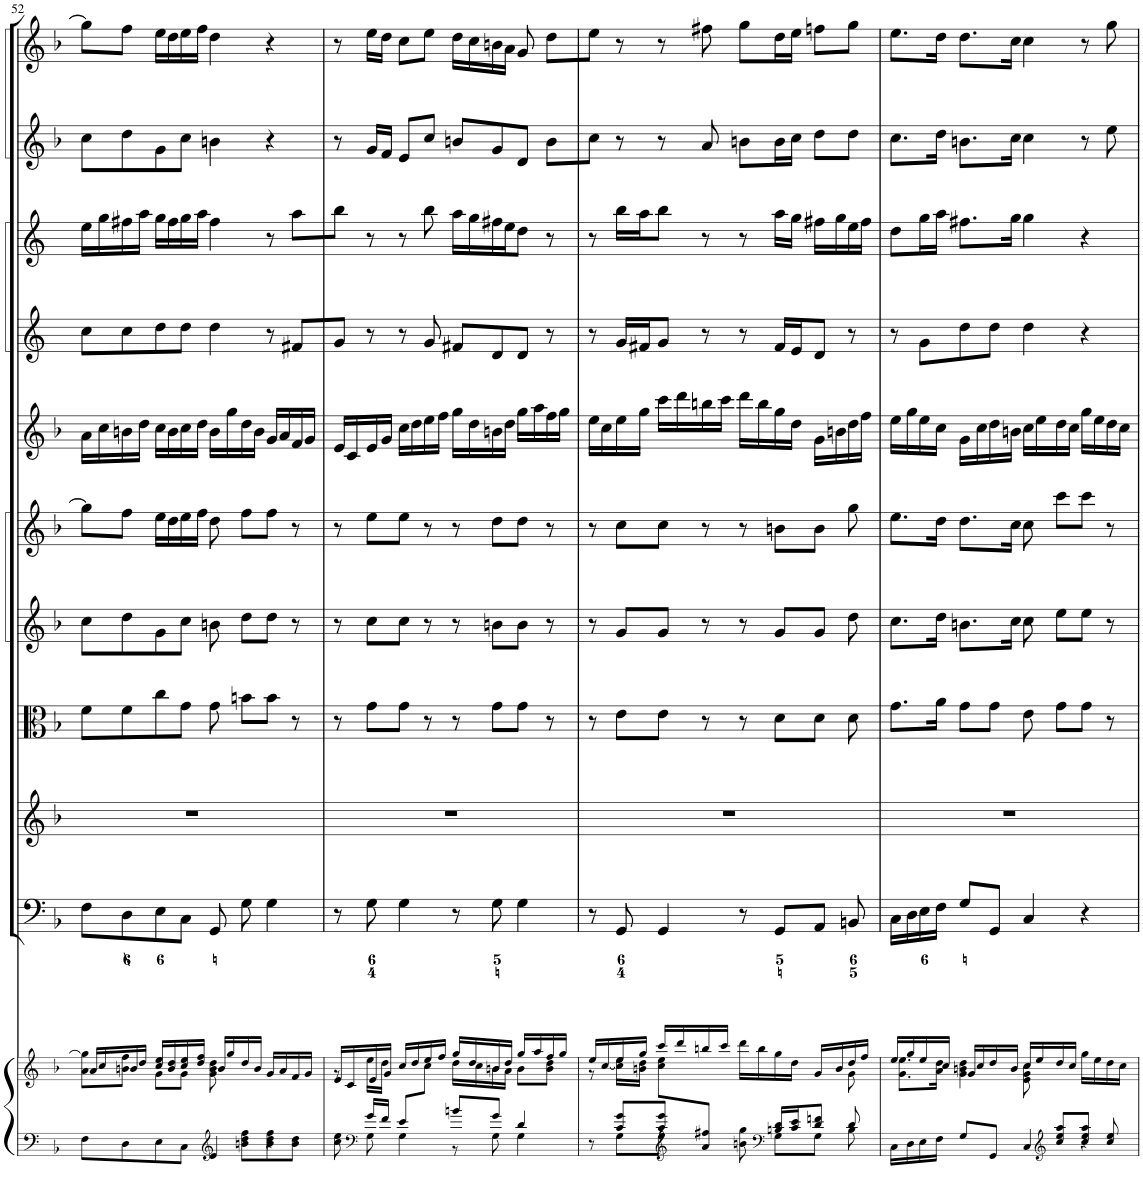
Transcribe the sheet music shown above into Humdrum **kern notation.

**kern	**kern	**kern	**kern	**kern	**kern	**kern	**kern	**kern	**kern	**kern	**kern
*part11	*part11	*part10	*part9	*part8	*part7	*part6	*part5	*part4	*part3	*part2	*part1
*staff12	*staff11	*staff10	*staff9	*staff8	*staff7	*staff6	*staff5	*staff4	*staff3	*staff2	*staff1
*I"Piano reduction	*	*I"Continuo	*I"Alto	*I"Viola	*I"Violino II	*I"Violino I	*I"Violino Solo	*I"Corno II	*I"Corno I	*I"Oboe II	*I"Oboe I
*I'Pno	*	*	*	*	*	*	*I'Vln	*	*	*I'Ob	*I'Ob
!!LO:PB:g=z
*clefF4	*clefG2	*clefF4	*clefG2	*clefC3	*clefG2	*clefG2	*clefG2	*clefG2	*clefG2	*clefG2	*clefG2
*	*	*	*	*	*	*	*	*Trd4c7	*Trd4c7	*	*
*k[b-]	*k[b-]	*k[b-]	*k[b-]	*k[b-]	*k[b-]	*k[b-]	*k[b-]	*k[]	*k[]	*k[b-]	*k[b-]
*M4/4	*M4/4	*M4/4	*M4/4	*M4/4	*M4/4	*M4/4	*M4/4	*M4/4	*M4/4	*M4/4	*M4/4
*met(c)	*met(c)	*met(c)	*met(c)	*met(c)	*met(c)	*met(c)	*met(c)	*met(c)	*met(c)	*met(c)	*met(c)
=52	=52	=52	=52	=52	=52	=52	=52	=52	=52	=52	=52
*^	*^	*	*	*	*	*	*	*	*	*	*
8ryy	8F\L	16a/LL	8a\ 8gg\]L	8F\L	1r	8f\L	8cc\L	8gg\L]	16a\LL	8cc\L	16ee\LL	8cc\L	8gg\L]
.	.	16cc/	.	.	.	.	.	.	16cc\	.	16gg\	.	.
.	8D\	16bn/	8b\ 8ff\J	8D\	.	8f\	8dd\	8ff\J	16bn\	8cc\	16ff#X\	8dd\	8ff\J
.	.	16dd/JJ	.	.	.	.	.	.	16dd\JJ	.	16aa\JJ	.	.
.	8E\	16cc/ 16ee/LL	8g\L	8E\	.	8cc\	8g\	16ee\LL	16cc\LL	8dd\	16gg\LL	8g\	16ee\LL
.	.	16b/ 16dd/	.	.	.	.	.	16dd\	16b\	.	16ff#\	.	16dd\
.	8C\J	16cc/ 16ee/	8g\J	8C\J	.	8g\J	8cc\J	16ee\	16cc\	8dd\J	16gg\	8cc\J	16ee\
.	.	16dd/ 16ff/JJ	.	.	.	.	.	16ff\JJ	16dd\JJ	.	16aa\JJ	.	16ff\JJ
.	4GG/	16b/LL	8g\ 8b\ 8dd\	8GG/	.	8g\	8bn\	8dd\	16b\LL	4dd\	4ff#\	4bn\	4dd\
.	.	16gg/	.	.	.	.	.	.	16gg\	.	.	.	.
*clefG2	*	*	*	*	*	*	*	*	*	*	*	*	*
8bn\ 8dd\ 8ff\L	.	16dd/	4.ryy	8G\	.	8bn\L	8dd\L	8ff\L	16dd\	.	.	.	.
.	.	16b/JJ	.	.	.	.	.	.	16b\JJ	.	.	.	.
8b\ 8dd\ 8ff\	4r	16g/LL	.	4G\	.	8b\J	8dd\J	8ff\J	16g/LL	8r	8r	4r	4r
.	.	16a/	.	.	.	.	.	.	16a/	.	.	.	.
8b\ 8dd\J	.	16f/	.	.	.	8r	8r	8r	16f/	8f#X/L	8aa\L	.	.
.	.	16g/JJ	.	.	.	.	.	.	16g/JJ	.	.	.	.
=53	=53	=53	=53	=53	=53	=53	=53	=53	=53	=53	=53	=53	=53
*	*^	*	*	*	*	*	*	*	*	*	*	*	*
4ryy	8cc\ 8ee\	8ryy	16e/LL	8r	8r	1r	8r	8r	8r	16e/LL	8g/J	8bb\J	8r	8r
.	.	.	16c/	.	.	.	.	.	.	16c/	.	.	.	.
*clefF4	*	*	*	*	*	*	*	*	*	*	*	*	*	*
.	16g/LL	8G\	16e/	16ee\LL	8G\	.	8g\L	8cc\L	8ee\L	16e/	8r	8r	16g/LL	16ee\LL
.	16f/JJ	.	16g/JJ	16dd\JJ	.	.	.	.	.	16g/JJ	.	.	16f/JJ	16dd\JJ
8e/L	4ryy	4G\	16cc/LL	8ryy	4G\	.	8g\J	8cc\J	8ee\J	16cc\LL	8r	8r	8e/L	8cc\L
.	.	.	16dd/	.	.	.	.	.	.	16dd\	.	.	.	.
2ryy	.	.	16ee/	8cc\J	.	.	8r	8r	8r	16ee\	8g/	8bb\	8cc/J	8ee\J
.	.	.	16ff/JJ	.	.	.	.	.	.	16ff\JJ	.	.	.	.
.	8bn/L	8r	16gg/LL	16dd\LL	8r	.	8r	8r	8r	16gg\LL	8f#X/L	16aa\LL	8bn/L	16dd\LL
.	.	.	16dd/	16cc\	.	.	.	.	.	16dd\	.	16gg\	.	16cc\
.	8g/J	8G\	16bn/	16b\	8G\	.	8g\L	8bn\L	8dd\L	16bn\	8d/	16ff#X\	8g/	16bn\
.	.	.	16dd/JJ	16a\JJ	.	.	.	.	.	16dd\JJ	.	16ee\J	.	16a\JJ
.	4d/	4G\	16gg/LL	8b\L	4G\	.	8g\J	8b\J	8dd\J	16gg\LL	8d/J	8dd\J	8d/J	8g/
.	.	.	16aa/	.	.	.	.	.	.	16aa\	.	.	.	.
8ryy	.	.	16ff/	8b\ 8dd\J	.	.	8r	8r	8r	16ff\	8r	8r	8b\L	8dd\L
.	.	.	16gg/JJ	.	.	.	.	.	.	16gg\JJ	.	.	.	.
=54	=54	=54	=54	=54	=54	=54	=54	=54	=54	=54	=54	=54	=54	=54
4.ryy	8r	8ryy	16ee/LL	8r	8r	1r	8r	8r	8r	16ee\LL	8r	8r	8cc\J	8ee\J
.	.	.	[<16cc/	.	.	.	.	.	.	16cc\	.	.	.	.
.	8c/ 8g/L	8G\L	16ee/	16cc\] 16ee\LL	8GG/	.	8e\L	8g/L	8cc\L	16ee\	16g/LL	16bb\LL	8r	8r
.	.	.	16gg/JJ	16bn\ 16dd\JJ	.	.	.	.	.	16gg\JJ	16f#X/J	16aa\J	.	.
.	8c/ 8g/J	8G\J	16ccc/LL	8cc\ 8ee\L	4GG/	.	8e\J	8g/J	8cc\J	16ccc\LL	8g/J	8bb\J	8r	8r
.	.	.	16ddd/	.	.	.	.	.	.	16ddd\	.	.	.	.
*clefG2	*	*	*	*	*	*	*	*	*	*	*	*	*	*
8a/ 8ff#X/J	8ryy	8ryy	16bbn/	4ryy	.	.	8r	8r	8r	16bbn\	8r	8r	8a/	8ff#X\
.	.	.	16ccc/JJ	.	.	.	.	.	.	16ccc\JJ	.	.	.	.
8bn\ 8gg\	8ryy	8ryy	16ddd\LL	.	8r	.	8r	8r	8r	16ddd\LL	8r	8r	8bn\L	8gg\L
.	.	.	16bb\	.	.	.	.	.	.	16bb\	.	.	.	.
*clefF4	*	*	*	*	*	*	*	*	*	*	*	*	*	*
4.ryy	16Bn/ 16d/LL	8G\L	16gg\	8ryy	8GG/L	.	8d\L	8g/L	8bn\L	16gg\	16f#/LL	16aa\LL	16b\L	16dd\L
.	16c/ 16e/J	.	16dd\JJ	.	.	.	.	.	.	16dd\JJ	16e/J	16gg\JJ	16cc\JJ	16ee\JJ
.	8d/ 8fn/J	8G\J	16g/LL	8ryy	8AA/J	.	8d\J	8g/J	8b\J	16g\LL	8d/J	16ff#X\LL	8dd\L	8ffn\L
.	.	.	16b/	.	.	.	.	.	.	16bn\	.	16gg\	.	.
.	8d/	8B\	16dd/	8g\	8BBn/	.	8d\	8dd\	8gg\	16dd\	8r	16ee\	8dd\J	8gg\J
.	.	.	16ff/JJ	.	.	.	.	.	.	16ff\JJ	.	16ff#\JJ	.	.
*	*v	*v	*	*	*	*	*	*	*	*	*	*	*	*
=55	=55	=55	=55	=55	=55	=55	=55	=55	=55	=55	=55	=55	=55
8ryy	16C\LL	16ee/LL	8.g\ 8.ee\L	16C\LL	1r	8.g\L	8.cc\L	8.ee\L	16ee\LL	8r	8dd\L	8.cc\L	8.ee\L
.	16D\	16gg/	.	16D\	.	.	.	.	16gg\	.	.	.	.
.	16E\	16ee/	.	16E\	.	.	.	.	16ee\	8g\L	16gg\L	.	.
.	16F\JJ	16cc/JJ	16a\ 16dd\Jk	16F\JJ	.	16a\Jk	16dd\Jk	16dd\Jk	16cc\JJ	.	16aa\JJ	16dd\Jk	16dd\Jk
.	8G/L	16g/LL	4g\ 4bn\ 4dd\	8G/L	.	8g\L	8.bn\L	8.dd\L	16g\LL	8dd\	8.ff#X\L	8.bn\L	8.dd\L
.	.	16cc/	.	.	.	.	.	.	16cc\	.	.	.	.
.	8GG/J	16dd/	.	8GG/J	.	8g\J	.	.	16dd\	8dd\J	.	.	.
.	.	16b/JJ	.	.	.	.	16cc\Jk	16cc\Jk	16bn\JJ	.	16gg\Jk	16cc\Jk	16cc\Jk
.	4C/	16cc/LL	8e\ 8g\ 8cc\	4C/	.	8e\	8cc\	8cc\	16cc\LL	4dd\	4gg\	4cc\	4cc\
.	.	16ee/	.	.	.	.	.	.	16ee\	.	.	.	.
*clefG2	*	*	*	*	*	*	*	*	*	*	*	*	*
8cc/ 8ee/ 8aa/L	.	16dd/	4.ryy	.	.	8g\L	8ee\L	8ccc\L	16dd\	.	.	.	.
.	.	16cc/JJ	.	.	.	.	.	.	16cc\JJ	.	.	.	.
8cc/ 8ee/ 8aa/J	4r	16gg\LL	.	4r	.	8g\J	8ee\J	8ccc\J	16gg\LL	4r	4r	8r	8r
.	.	16ee\	.	.	.	.	.	.	16ee\	.	.	.	.
8cc/ 8ee/	.	16dd\	.	.	.	8r	8r	8r	16dd\	.	.	8ee\	8gg\
.	.	16cc\JJ	.	.	.	.	.	.	16cc\JJ	.	.	.	.
*v	*v	*	*	*	*	*	*	*	*	*	*	*	*
*	*v	*v	*	*	*	*	*	*	*	*	*	*
=	=	=	=	=	=	=	=	=	=	=	=
*-	*-	*-	*-	*-	*-	*-	*-	*-	*-	*-	*-
